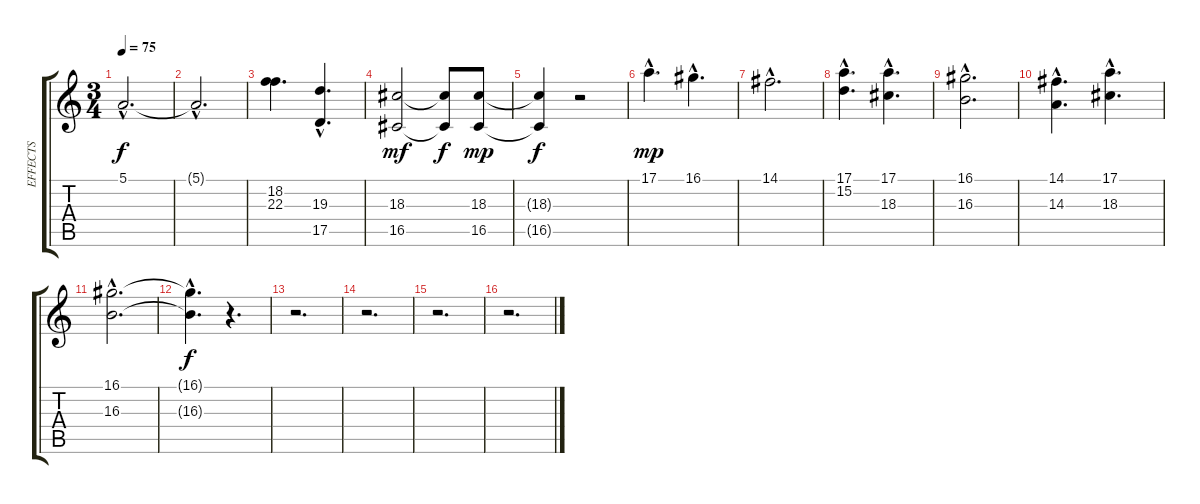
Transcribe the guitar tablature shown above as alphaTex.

\track ("EFFECTS" "EFFECTS") {instrument shakuhachi}
\staff {score tabs}
\tuning (E4 B3 G3 D3 A2 E2) {hide}
\ts (3 4)
\tempo 75
\clef g2
\ks c
5.1{hac t}.2{d dy f} |
5.1{hac t}.2{d} |
(18.2 22.3).4{d instrument tremolostrings} (19.3{hac} 17.5{hac}).4{d} |
(18.3 16.5).2{dy mf} (18.3{t} 16.5{t}).8{dy f} (18.3 16.5).8{dy mp} |
(18.3{t} 16.5{t}).4{dy f} r.2 |
17.1{hac}.4{d dy mp} 16.1{hac}.4{d} |
14.1{hac}.2{d} |
(17.1{hac} 15.2{hac}).4{d} (17.1{hac} 18.3{hac}).4{d} |
(16.1{hac} 16.3{hac}).2{d} |
(14.1{hac} 14.3{hac}).4{d} (17.1{hac} 18.3{hac}).4{d} |
(16.1{hac} 16.3{hac}).2{d} |
(16.1{hac t} 16.3{hac t}).4{d dy f} r.4{d} |
r.2{d} |
r.2{d} |
r.2{d} |
r.2{d}
